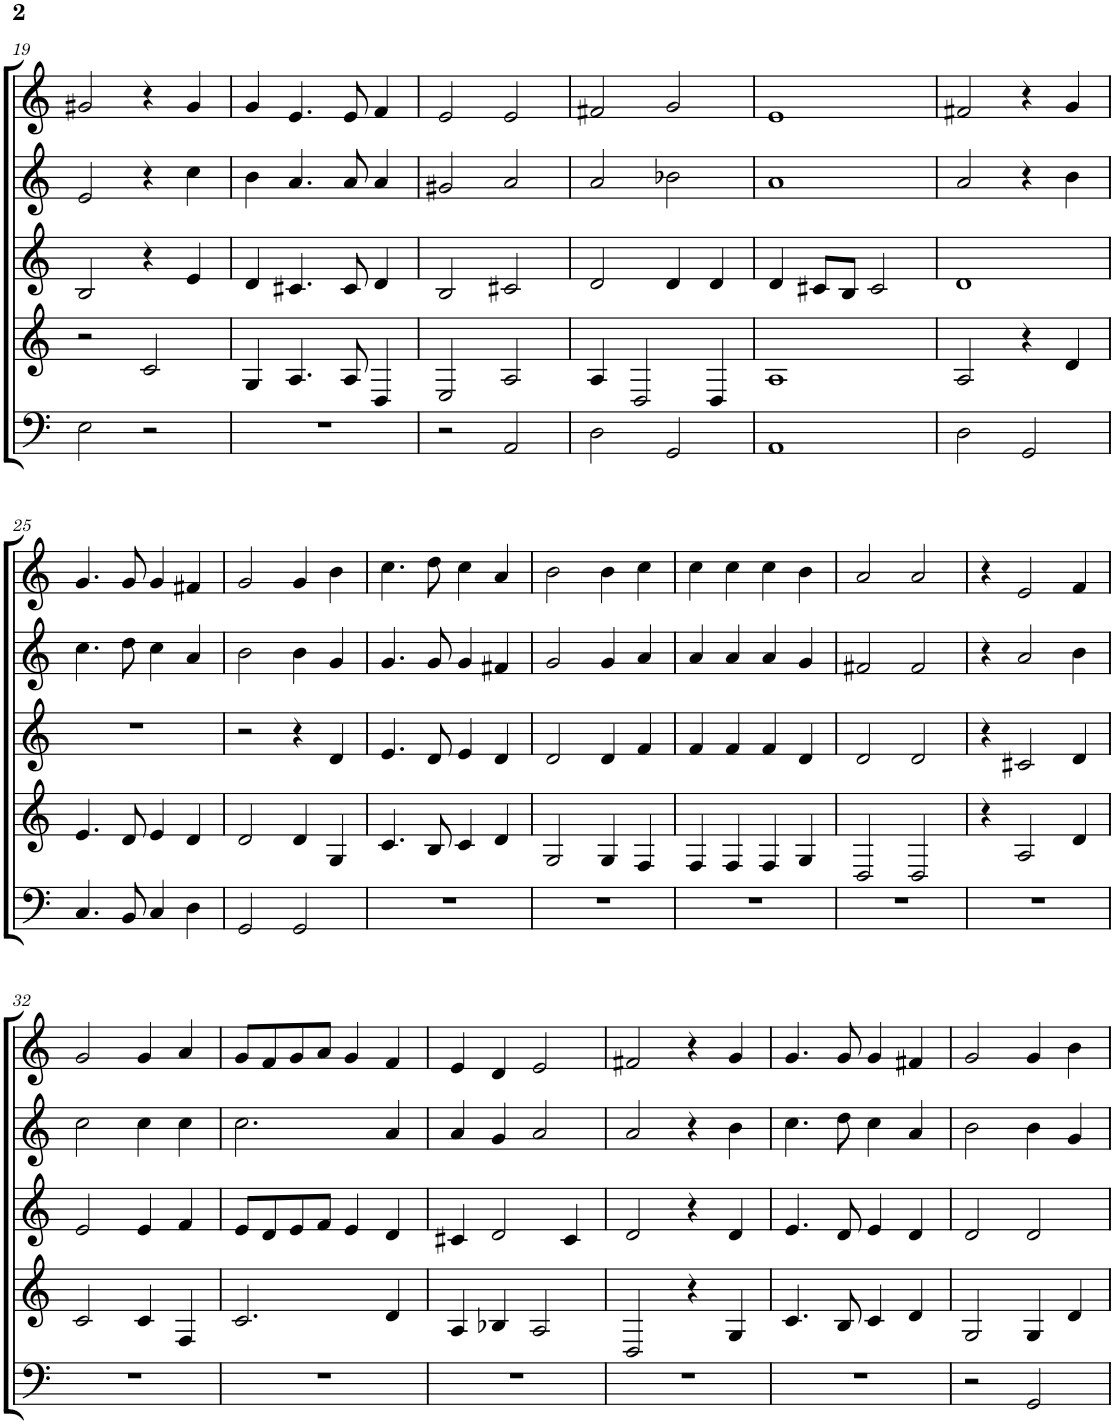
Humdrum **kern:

**kern	**kern	**kern	**kern	**kern
*part5	*part4	*part3	*part2	*part1
*staff5	*staff4	*staff3	*staff2	*staff1
*I"Piano	*I"Piano	*I"Piano	*I"Piano	*I"Piano
*I'Pno	*I'Pno	*I'Pno	*I'Pno	*I'Pno
!!LO:PB:g=z
*clefF4	*clefG2	*clefG2	*clefG2	*clefG2
*k[]	*k[]	*k[]	*k[]	*k[]
*M4/4	*M4/4	*M4/4	*M4/4	*M4/4
*met(c)	*met(c)	*met(c)	*met(c)	*met(c)
=19	=19	=19	=19	=19
2E\	2r	2B/	2e/	2g#X/
2r	2c/	4r	4r	4r
.	.	4e/	4cc\	4g#/
=20	=20	=20	=20	=20
1r	4G/	4d/	4b\	4g/
.	4.A/	4.c#X/	4.a/	4.e/
.	8A/	8c#/	8a/	8e/
.	4D/	4d/	4a/	4f/
=21	=21	=21	=21	=21
2r	2E/	2B/	2g#X/	2e/
2AA/	2A/	2c#X/	2a/	2e/
=22	=22	=22	=22	=22
2D\	4A/	2d/	2a/	2f#X/
.	2D/	.	.	.
2GG/	.	4d/	2b-X\	2g/
.	4D/	4d/	.	.
=23	=23	=23	=23	=23
1AA	1A	4d/	1a	1e
.	.	8c#X/L	.	.
.	.	8B/J	.	.
.	.	2c#/	.	.
=24	=24	=24	=24	=24
2D\	2A/	1d	2a/	2f#X/
2GG/	4r	.	4r	4r
.	4d/	.	4b\	4g/
!!LO:LB:g=z
=25	=25	=25	=25	=25
4.C/	4.e/	1r	4.cc\	4.g/
8BB/	8d/	.	8dd\	8g/
4C/	4e/	.	4cc\	4g/
4D\	4d/	.	4a/	4f#X/
=26	=26	=26	=26	=26
2GG/	2d/	2r	2b\	2g/
2GG/	4d/	4r	4b\	4g/
.	4G/	4d/	4g/	4b\
=27	=27	=27	=27	=27
1r	4.c/	4.e/	4.g/	4.cc\
.	8B/	8d/	8g/	8dd\
.	4c/	4e/	4g/	4cc\
.	4d/	4d/	4f#X/	4a/
=28	=28	=28	=28	=28
1r	2G/	2d/	2g/	2b\
.	4G/	4d/	4g/	4b\
.	4F/	4f/	4a/	4cc\
=29	=29	=29	=29	=29
1r	4F/	4f/	4a/	4cc\
.	4F/	4f/	4a/	4cc\
.	4F/	4f/	4a/	4cc\
.	4G/	4d/	4g/	4b\
=30	=30	=30	=30	=30
1r	2D/	2d/	2f#X/	2a/
.	2D/	2d/	2f#/	2a/
=31	=31	=31	=31	=31
1r	4r	4r	4r	4r
.	2A/	2c#X/	2a/	2e/
.	4d/	4d/	4b\	4f/
!!LO:LB:g=z
=32	=32	=32	=32	=32
1r	2c/	2e/	2cc\	2g/
.	4c/	4e/	4cc\	4g/
.	4F/	4f/	4cc\	4a/
=33	=33	=33	=33	=33
1r	2.c/	8e/L	2.cc\	8g/L
.	.	8d/	.	8f/
.	.	8e/	.	8g/
.	.	8f/J	.	8a/J
.	.	4e/	.	4g/
.	4d/	4d/	4a/	4f/
=34	=34	=34	=34	=34
1r	4A/	4c#X/	4a/	4e/
.	4B-X/	2d/	4g/	4d/
.	2A/	.	2a/	2e/
.	.	4c#/	.	.
=35	=35	=35	=35	=35
1r	2D/	2d/	2a/	2f#X/
.	4r	4r	4r	4r
.	4G/	4d/	4b\	4g/
=36	=36	=36	=36	=36
1r	4.c/	4.e/	4.cc\	4.g/
.	8B/	8d/	8dd\	8g/
.	4c/	4e/	4cc\	4g/
.	4d/	4d/	4a/	4f#X/
=37	=37	=37	=37	=37
2r	2G/	2d/	2b\	2g/
2GG/	4G/	2d/	4b\	4g/
.	4d/	.	4g/	4b\
=	=	=	=	=
*-	*-	*-	*-	*-
